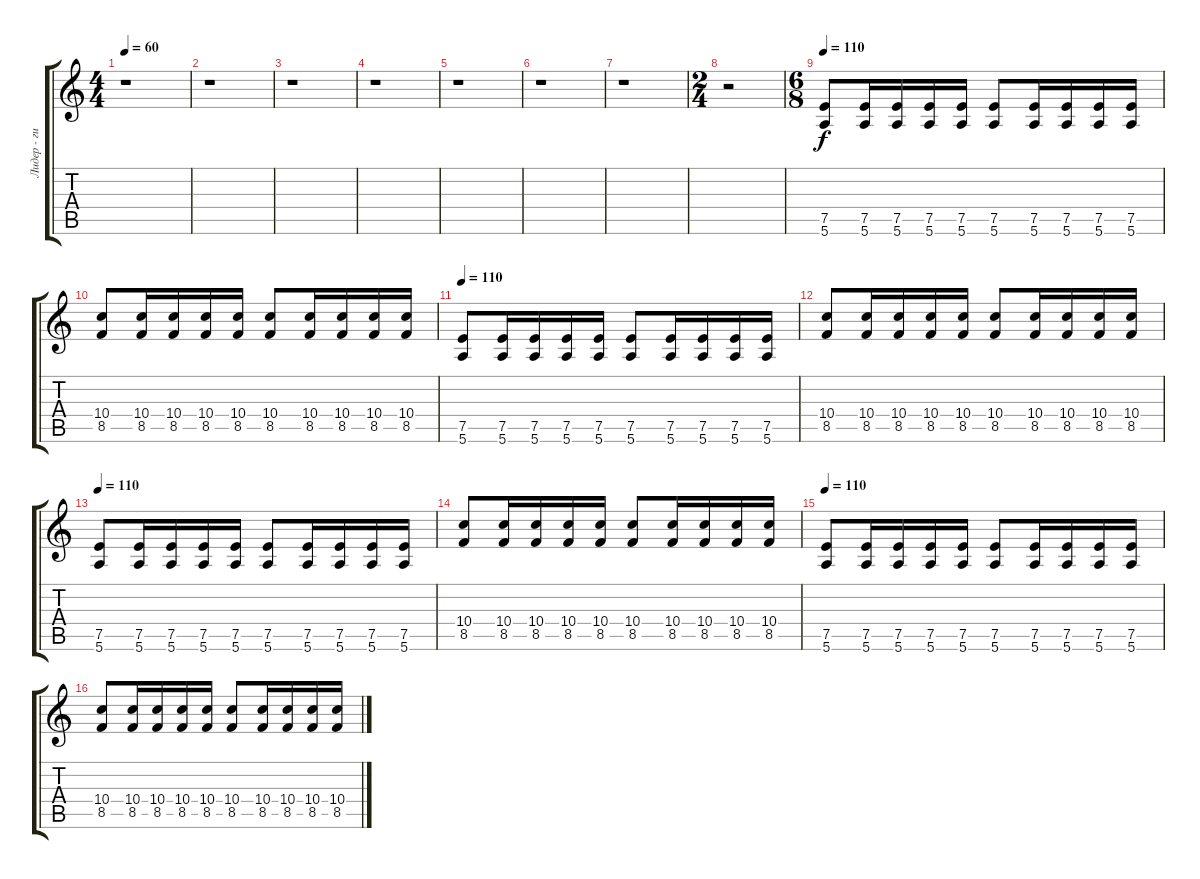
\track ("Лидер - гитара" "Лидер - ги") {instrument distortionguitar}
\staff {score tabs}
\tuning (E4 B3 G3 D3 A2 E2) {hide}
\ts (4 4)
\tempo 60
\clef g2
\ks c
r.1{dy f} |
r.1 |
r.1 |
r.1 |
r.1 |
r.1 |
r.1 |
\ts (2 4)
r.2 |
\ts (6 8)
\tempo 110
(7.5 5.6).8 (7.5 5.6).16 (7.5 5.6).16 (7.5 5.6).16 (7.5 5.6).16 (7.5 5.6).8 (7.5 5.6).16 (7.5 5.6).16 (7.5 5.6).16 (7.5 5.6).16 |
(10.4 8.5).8 (10.4 8.5).16 (10.4 8.5).16 (10.4 8.5).16 (10.4 8.5).16 (10.4 8.5).8 (10.4 8.5).16 (10.4 8.5).16 (10.4 8.5).16 (10.4 8.5).16 |
\tempo 110
(7.5 5.6).8 (7.5 5.6).16 (7.5 5.6).16 (7.5 5.6).16 (7.5 5.6).16 (7.5 5.6).8 (7.5 5.6).16 (7.5 5.6).16 (7.5 5.6).16 (7.5 5.6).16 |
(10.4 8.5).8 (10.4 8.5).16 (10.4 8.5).16 (10.4 8.5).16 (10.4 8.5).16 (10.4 8.5).8 (10.4 8.5).16 (10.4 8.5).16 (10.4 8.5).16 (10.4 8.5).16 |
\tempo 110
(7.5 5.6).8 (7.5 5.6).16 (7.5 5.6).16 (7.5 5.6).16 (7.5 5.6).16 (7.5 5.6).8 (7.5 5.6).16 (7.5 5.6).16 (7.5 5.6).16 (7.5 5.6).16 |
(10.4 8.5).8 (10.4 8.5).16 (10.4 8.5).16 (10.4 8.5).16 (10.4 8.5).16 (10.4 8.5).8 (10.4 8.5).16 (10.4 8.5).16 (10.4 8.5).16 (10.4 8.5).16 |
\tempo 110
(7.5 5.6).8 (7.5 5.6).16 (7.5 5.6).16 (7.5 5.6).16 (7.5 5.6).16 (7.5 5.6).8 (7.5 5.6).16 (7.5 5.6).16 (7.5 5.6).16 (7.5 5.6).16 |
(10.4 8.5).8 (10.4 8.5).16 (10.4 8.5).16 (10.4 8.5).16 (10.4 8.5).16 (10.4 8.5).8 (10.4 8.5).16 (10.4 8.5).16 (10.4 8.5).16 (10.4 8.5).16
